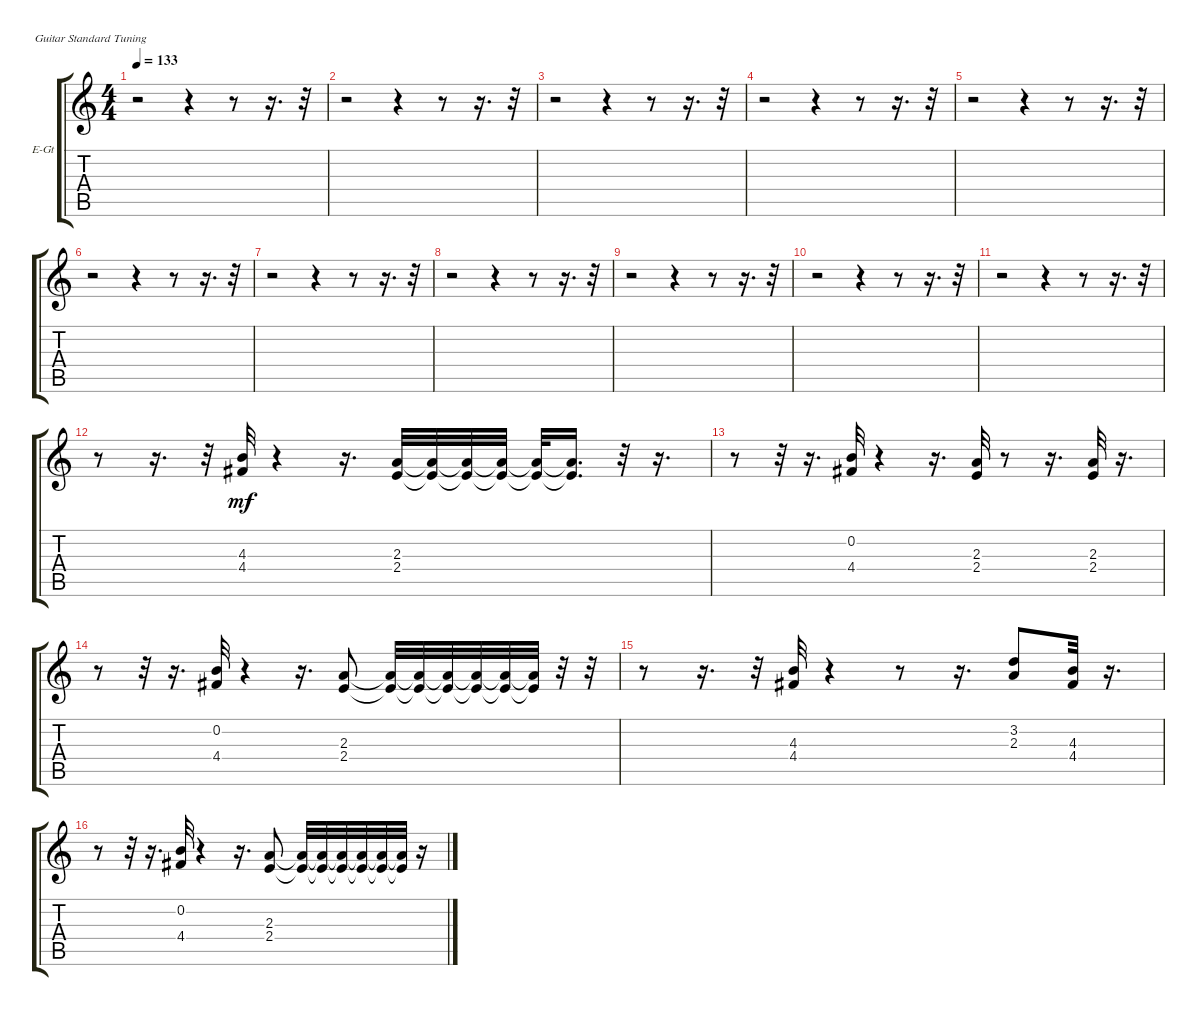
\defaultSystemsLayout 4
\bracketExtendMode groupsimilarinstruments
\firstSystemTrackNameOrientation horizontal
\otherSystemsTrackNameOrientation horizontal
\track ("Electric Guitar (Drive)" "E-Gt") {instrument overdrivenguitar}
\staff {score tabs}
\tuning (E4 B3 G3 D3 A2 E2)
\ts (4 4)
\tempo 133
\clef g2
\ks c
r.2{dy mf} r.4 r.8 r.16{d} r.32 |
r.2 r.4 r.8 r.16{d} r.32 |
r.2 r.4 r.8 r.16{d} r.32 |
r.2 r.4 r.8 r.16{d} r.32 |
r.2 r.4 r.8 r.16{d} r.32 |
r.2 r.4 r.8 r.16{d} r.32 |
r.2 r.4 r.8 r.16{d} r.32 |
r.2 r.4 r.8 r.16{d} r.32 |
r.2 r.4 r.8 r.16{d} r.32 |
r.2 r.4 r.8 r.16{d} r.32 |
r.2 r.4 r.8 r.16{d} r.32 |
r.8 r.16{d} r.32 (4.4 4.3).32 r.4 r.16{d} (2.3 2.4).32 (2.3{t} 2.4{t}).32 (2.3{t} 2.4{t}).32 (2.3{t} 2.4{t}).32 (2.3{t} 2.4{t}).32 (2.3{t} 2.4{t}).16{d} r.32 r.16{d} |
r.8 r.32 r.16{d} (0.2 4.4).32 r.4 r.16{d} (2.3 2.4).32 r.8 r.16{d} (2.4 2.3).32 r.16{d} |
r.8 r.32 r.16{d} (0.2 4.4).32 r.4 r.16{d} (2.3 2.4).8 (2.3{t} 2.4{t}).32 (2.3{t} 2.4{t}).32 (2.3{t} 2.4{t}).32 (2.3{t} 2.4{t}).32 (2.3{t} 2.4{t}).32 (2.3{t} 2.4{t}).32 r.32 r.32 |
r.8 r.16{d} r.32 (4.4 4.3).32 r.4 r.8 r.16{d} (2.3 3.2).8 (4.4 4.3).32 r.16{d} |
r.8 r.32 r.16{d} (0.2 4.4).32 r.4 r.16{d} (2.4 2.3).8 (2.4{t} 2.3{t}).32 (2.4{t} 2.3{t}).32 (2.4{t} 2.3{t}).32 (2.4{t} 2.3{t}).32 (2.4{t} 2.3{t}).32 (2.4{t} 2.3{t}).32 r.16
